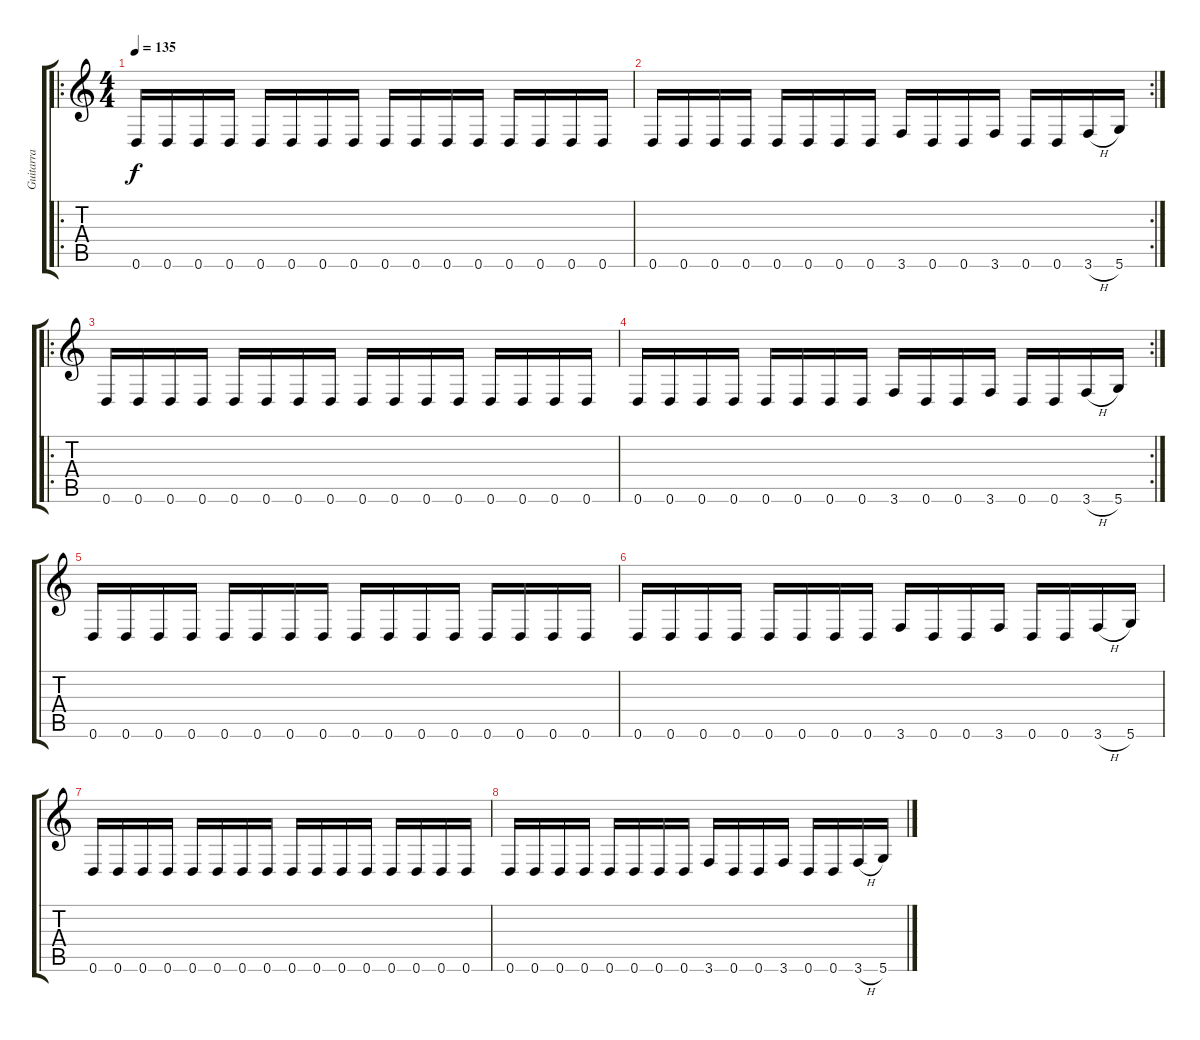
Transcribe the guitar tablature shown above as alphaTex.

\track ("Guitarra" "Guitarra") {instrument distortionguitar}
\staff {score tabs}
\tuning (E4 B3 G3 D3 A2 D2) {hide}
\ro
\ts (4 4)
\tempo 135
\clef g2
\ks c
0.6.16{dy f} 0.6.16 0.6.16 0.6.16 0.6.16 0.6.16 0.6.16 0.6.16 0.6.16 0.6.16 0.6.16 0.6.16 0.6.16 0.6.16 0.6.16 0.6.16 |
\rc 2
0.6.16 0.6.16 0.6.16 0.6.16 0.6.16 0.6.16 0.6.16 0.6.16 3.6.16 0.6.16 0.6.16 3.6.16 0.6.16 0.6.16 3.6{h}.16 5.6.16 |
\ro
0.6.16 0.6.16 0.6.16 0.6.16 0.6.16 0.6.16 0.6.16 0.6.16 0.6.16 0.6.16 0.6.16 0.6.16 0.6.16 0.6.16 0.6.16 0.6.16 |
\rc 2
0.6.16 0.6.16 0.6.16 0.6.16 0.6.16 0.6.16 0.6.16 0.6.16 3.6.16 0.6.16 0.6.16 3.6.16 0.6.16 0.6.16 3.6{h}.16 5.6.16 |
0.6.16 0.6.16 0.6.16 0.6.16 0.6.16 0.6.16 0.6.16 0.6.16 0.6.16 0.6.16 0.6.16 0.6.16 0.6.16 0.6.16 0.6.16 0.6.16 |
0.6.16 0.6.16 0.6.16 0.6.16 0.6.16 0.6.16 0.6.16 0.6.16 3.6.16 0.6.16 0.6.16 3.6.16 0.6.16 0.6.16 3.6{h}.16 5.6.16 |
0.6.16 0.6.16 0.6.16 0.6.16 0.6.16 0.6.16 0.6.16 0.6.16 0.6.16 0.6.16 0.6.16 0.6.16 0.6.16 0.6.16 0.6.16 0.6.16 |
0.6.16 0.6.16 0.6.16 0.6.16 0.6.16 0.6.16 0.6.16 0.6.16 3.6.16 0.6.16 0.6.16 3.6.16 0.6.16 0.6.16 3.6{h}.16 5.6.16
